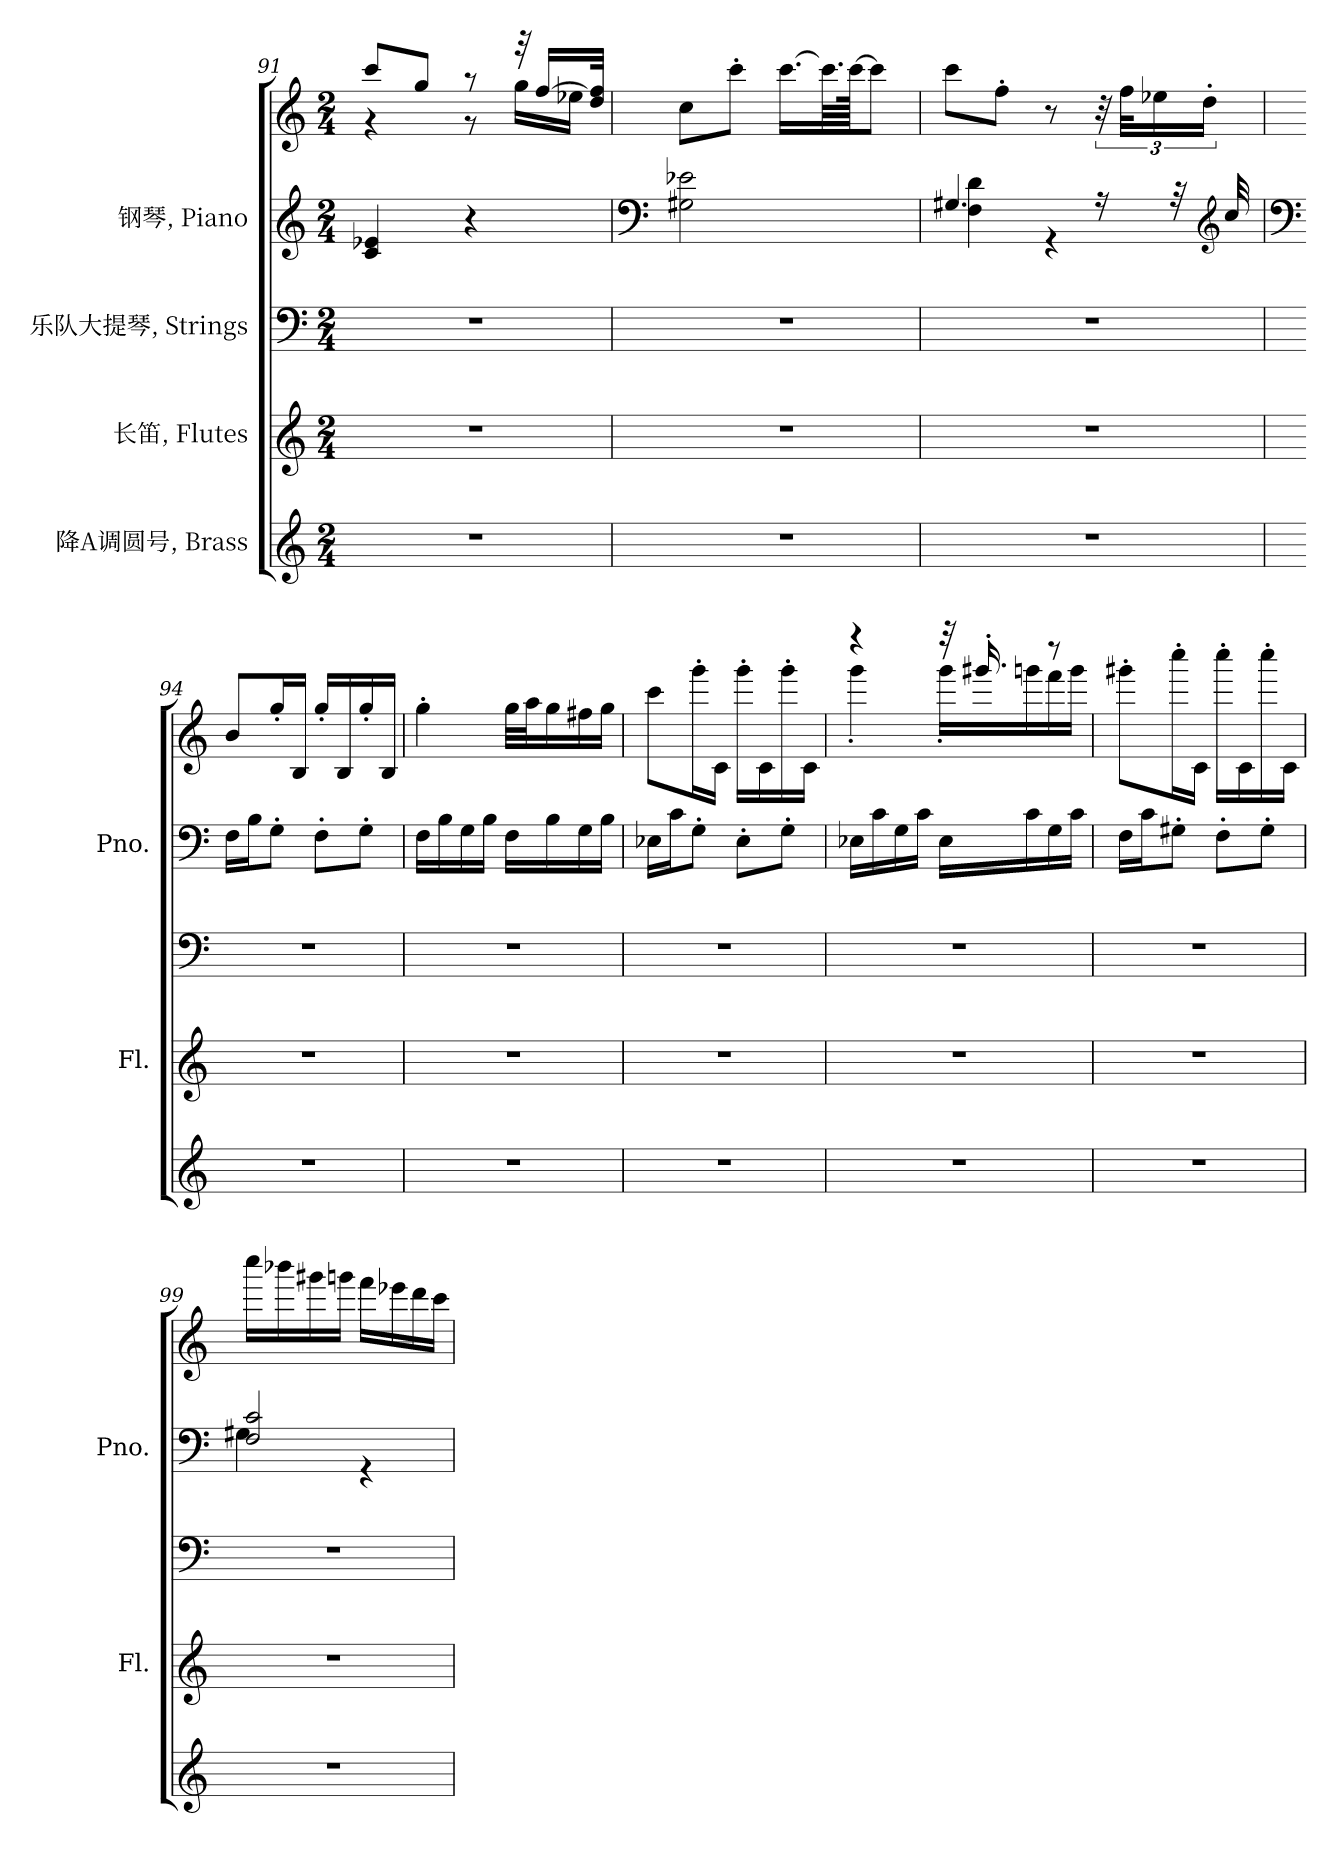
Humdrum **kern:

**kern	**kern	**kern	**kern	**kern
*part4	*part3	*part2	*part1	*part1
*staff5	*staff4	*staff3	*staff2	*staff1
*I"降A调圆号, Brass	*I"长笛, Flutes	*I"乐队大提琴, Strings	*I"钢琴, Piano	*
*	*I'Fl.	*	*I'Pno.	*
*clefG2	*clefG2	*clefF4	*clefG2	*clefG2
*ITrd2c4	*	*	*	*
*k[b-e-a-d-]	*k[]	*k[]	*k[]	*k[]
*M2/4	*M2/4	*M2/4	*M2/4	*M2/4
=91	=91	=91	=91	=91
*	*	*	*	*^
2r	2r	2r	4c/ 4e-X/	8ccc/L	4r
.	.	.	.	8gg/J	.
.	.	.	4r	8r	8r
.	.	.	.	32r	16gg\LL
.	.	.	.	[16ff/LL	.
.	.	.	.	.	16ee-X\JJ
.	.	.	.	32dd/ 32ff/]JJk	.
*	*	*	*	*v	*v
=92	=92	=92	=92	=92
*	*	*	*clefF4	*
2r	2r	2r	2G#X\ 2e-X\	8cc\L
.	.	.	.	8ccc'\J
.	.	.	.	[16.ccc\LL
.	.	.	.	64.ccc\LL]
.	.	.	.	[128ccc\JJJK
.	.	.	.	8ccc\J]
!!LO:PB:g=z
=93	=93	=93	=93	=93
*	*	*	*^	*
2r	2r	2r	4.G#X/	4F\ 4d\	8ccc\L
.	.	.	.	.	8ff'\J
.	.	.	.	4r	8r
.	.	.	16r	.	48r
.	.	.	.	.	48ff\KLL
.	.	.	.	.	24ee-X\
.	.	.	32r	.	.
.	.	.	.	.	24dd'\JJ
*	*	*	*clefG2	*	*
.	.	.	32cc/	.	.
*	*	*	*v	*v	*
=94	=94	=94	=94	=94
*	*	*	*clefF4	*
2r	2r	2r	16F\LL	8b/L
.	.	.	16B\J	.
.	.	.	8G'\J	16gg'/L
.	.	.	.	16B/JJ
.	.	.	8F'\L	16gg'/LL
.	.	.	.	16B/
.	.	.	8G'\J	16gg'/
.	.	.	.	16B/JJ
=95	=95	=95	=95	=95
2r	2r	2r	16F\LL	4gg'\
.	.	.	16B\	.
.	.	.	16G\	.
.	.	.	16B\JJ	.
.	.	.	16F\LL	32gg\LLL
.	.	.	.	32aa\J
.	.	.	16B\	16gg\
.	.	.	16G\	16ff#X\
.	.	.	16B\JJ	16gg\JJ
=96	=96	=96	=96	=96
2r	2r	2r	16E-X\LL	8ccc\L
.	.	.	16c\J	.
.	.	.	8G'\J	16ggg'\L
.	.	.	.	16c\JJ
.	.	.	8E-'\L	16ggg'\LL
.	.	.	.	16c\
.	.	.	8G'\J	16ggg'\
.	.	.	.	16c\JJ
!!LO:LB:g=z
=97	=97	=97	=97	=97
*	*	*	*	*^
2r	2r	2r	16E-X\LL	4r	4ggg'\
.	.	.	16c\	.	.
.	.	.	16G\	.	.
.	.	.	16c\JJ	.	.
.	.	.	16E-\LL	32r	16ggg'\LL
.	.	.	.	16.ggg#X'/	.
.	.	.	16c\	.	16gggn\
.	.	.	16G\	8r	16fff\
.	.	.	16c\JJ	.	16ggg\JJ
*	*	*	*	*v	*v
=98	=98	=98	=98	=98
2r	2r	2r	16F\LL	8ggg#X'\L
.	.	.	16c\J	.
.	.	.	8G#X'\J	16cccc'\L
.	.	.	.	16c\JJ
.	.	.	8F'\L	16cccc'\LL
.	.	.	.	16c\
.	.	.	8G#'\J	16cccc'\
.	.	.	.	16c\JJ
=99	=99	=99	=99	=99
*	*	*	*^	*
2r	2r	2r	2F/ 2c/	4G#X\	16cccc\LL
.	.	.	.	.	16bbb-X\
.	.	.	.	.	16ggg#X\
.	.	.	.	.	16gggn\JJ
.	.	.	.	4r	16fff\LL
.	.	.	.	.	16eee-X\
.	.	.	.	.	16ddd\
.	.	.	.	.	16ccc\JJ
*	*	*	*v	*v	*
=	=	=	=	=
*-	*-	*-	*-	*-
